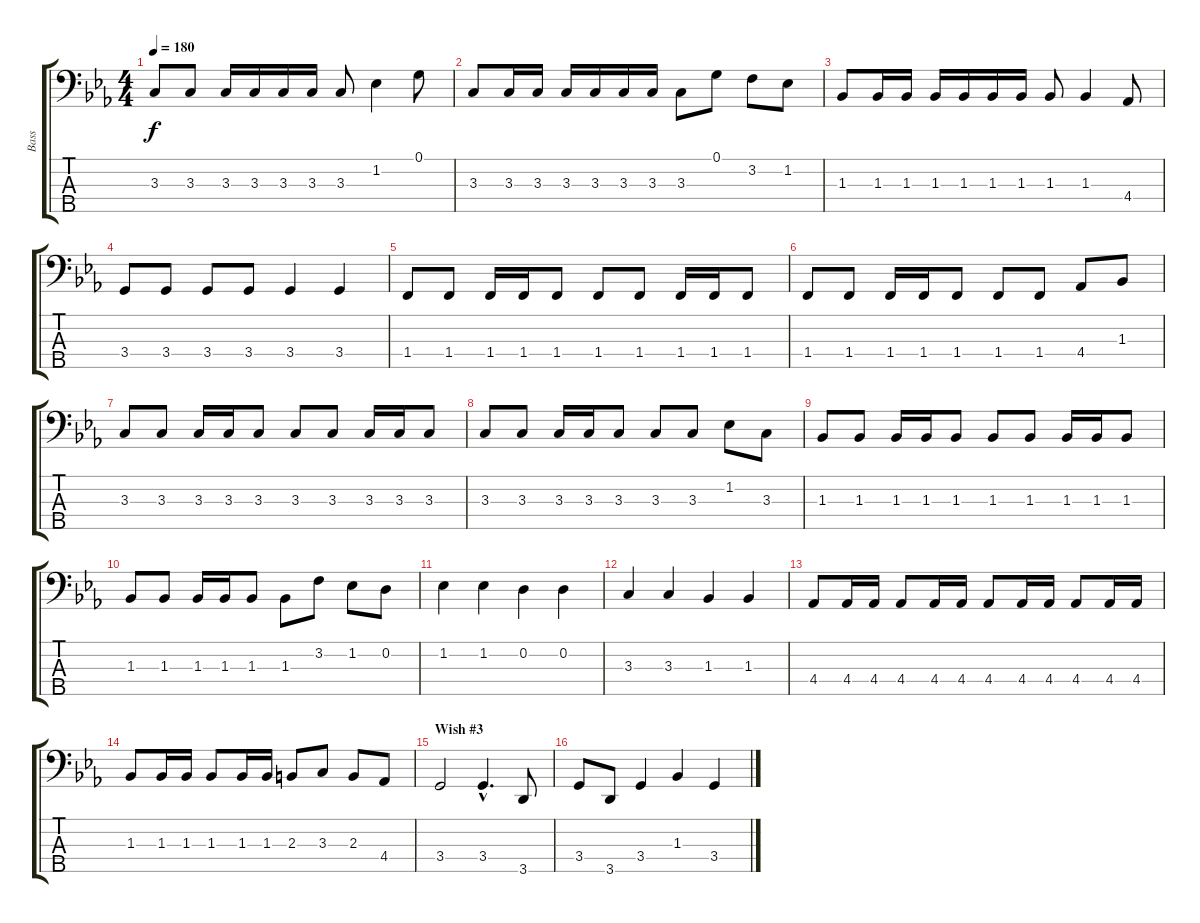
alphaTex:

\track ("Bass" "Bass") {instrument electricbassfinger}
\staff {score tabs}
\tuning (G2 D2 A1 E1 B0) {hide}
\ts (4 4)
\tempo 180
\clef f4
\ks eb
3.3.8{dy f} 3.3.8 3.3.16 3.3.16 3.3.16 3.3.16 3.3.8 1.2.4 0.1.8 |
3.3.8 3.3.16 3.3.16 3.3.16 3.3.16 3.3.16 3.3.16 3.3.8 0.1.8 3.2.8 1.2.8 |
1.3.8 1.3.16 1.3.16 1.3.16 1.3.16 1.3.16 1.3.16 1.3.8 1.3.4 4.4.8 |
3.4.8 3.4.8 3.4.8 3.4.8 3.4.4 3.4.4 |
1.4.8 1.4.8 1.4.16 1.4.16 1.4.8 1.4.8 1.4.8 1.4.16 1.4.16 1.4.8 |
1.4.8 1.4.8 1.4.16 1.4.16 1.4.8 1.4.8 1.4.8 4.4.8 1.3.8 |
3.3.8 3.3.8 3.3.16 3.3.16 3.3.8 3.3.8 3.3.8 3.3.16 3.3.16 3.3.8 |
3.3.8 3.3.8 3.3.16 3.3.16 3.3.8 3.3.8 3.3.8 1.2.8 3.3.8 |
1.3.8 1.3.8 1.3.16 1.3.16 1.3.8 1.3.8 1.3.8 1.3.16 1.3.16 1.3.8 |
1.3.8 1.3.8 1.3.16 1.3.16 1.3.8 1.3.8 3.2.8 1.2.8 0.2.8 |
1.2.4 1.2.4 0.2.4 0.2.4 |
3.3.4 3.3.4 1.3.4 1.3.4 |
4.4.8 4.4.16 4.4.16 4.4.8 4.4.16 4.4.16 4.4.8 4.4.16 4.4.16 4.4.8 4.4.16 4.4.16 |
1.3.8 1.3.16 1.3.16 1.3.8 1.3.16 1.3.16 2.3.8 3.3.8 2.3.8 4.4.8 |
\section ("" "Wish #3")
3.4.2 3.4{hac}.4{d} 3.5.8 |
3.4.8 3.5.8 3.4.4 1.3.4 3.4.4
